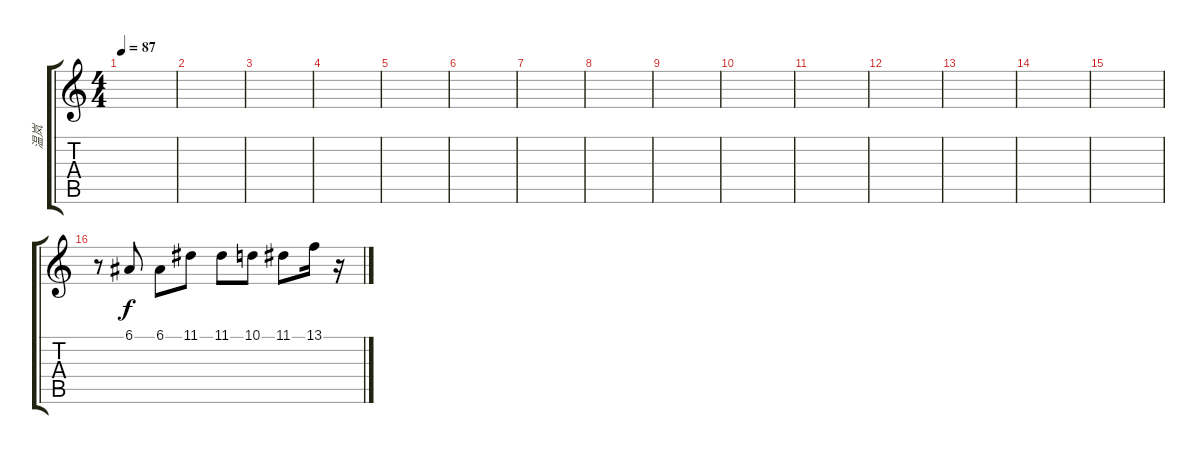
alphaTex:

\track ("温岚" "温岚") {instrument cello}
\staff {score tabs}
\tuning (E4 B3 G3 D3 A2 E2) {hide}
\ts (4 4)
\tempo 87
\clef g2
\ks c
|
|
|
|
|
|
|
|
|
|
|
|
|
|
|
r.8 6.1.8 6.1.8 11.1.8 11.1.8 10.1.8 11.1.8 13.1.16 r.16
